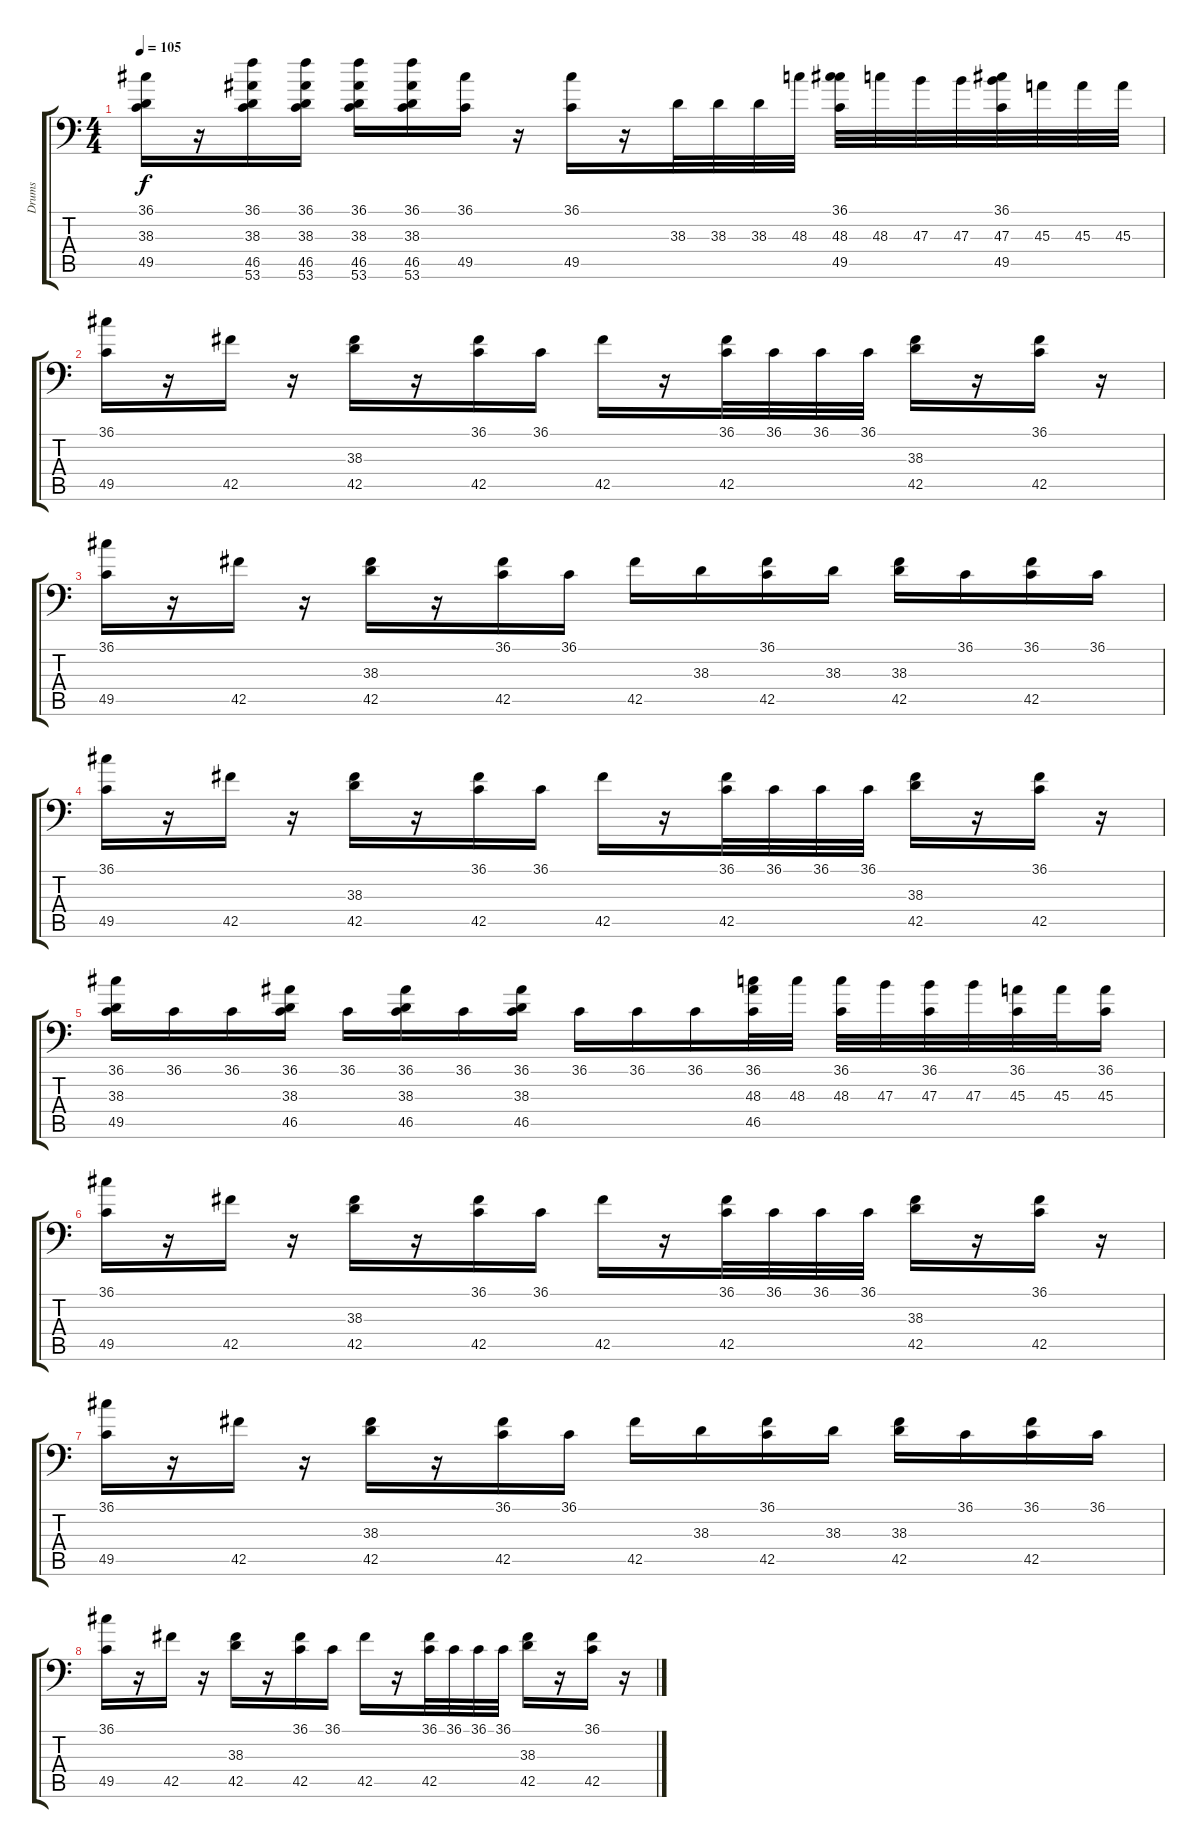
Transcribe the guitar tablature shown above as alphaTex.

\track ("Drums" "Drums") {instrument acousticgrandpiano}
\staff {score tabs}
\tuning (C-1 C-1 C-1 C-1 C-1 C-1) {hide}
\ts (4 4)
\tempo 105
\clef f4
\ks c
(36.1 38.3 49.5).16{dy f} r.16 (36.1 38.3 46.5 53.6).16 (36.1 38.3 46.5 53.6).16 (36.1 38.3 46.5 53.6).16 (36.1 38.3 46.5 53.6).16 (36.1 49.5).16 r.16 (36.1 49.5).16 r.16 38.3.32 38.3.32 38.3.32 48.3.32 (36.1 48.3 49.5).32 48.3.32 47.3.32 47.3.32 (36.1 47.3 49.5).32 45.3.32 45.3.32 45.3.32 |
(36.1 49.5).16 r.16 42.5.16 r.16 (38.3 42.5).16 r.16 (36.1 42.5).16 36.1.16 42.5.16 r.16 (36.1 42.5).32 36.1.32 36.1.32 36.1.32 (38.3 42.5).16 r.16 (36.1 42.5).16 r.16 |
(36.1 49.5).16 r.16 42.5.16 r.16 (38.3 42.5).16 r.16 (36.1 42.5).16 36.1.16 42.5.16 38.3.16 (36.1 42.5).16 38.3.16 (38.3 42.5).16 36.1.16 (36.1 42.5).16 36.1.16 |
(36.1 49.5).16 r.16 42.5.16 r.16 (38.3 42.5).16 r.16 (36.1 42.5).16 36.1.16 42.5.16 r.16 (36.1 42.5).32 36.1.32 36.1.32 36.1.32 (38.3 42.5).16 r.16 (36.1 42.5).16 r.16 |
(36.1 38.3 49.5).16 36.1.16 36.1.16 (36.1 38.3 46.5).16 36.1.16 (36.1 38.3 46.5).16 36.1.16 (36.1 38.3 46.5).16 36.1.16 36.1.16 36.1.16 (36.1 48.3 46.5).32 48.3.32 (36.1 48.3).32 47.3.32 (36.1 47.3).32 47.3.32 (36.1 45.3).32 45.3.32 (36.1 45.3).16 |
(36.1 49.5).16 r.16 42.5.16 r.16 (38.3 42.5).16 r.16 (36.1 42.5).16 36.1.16 42.5.16 r.16 (36.1 42.5).32 36.1.32 36.1.32 36.1.32 (38.3 42.5).16 r.16 (36.1 42.5).16 r.16 |
(36.1 49.5).16 r.16 42.5.16 r.16 (38.3 42.5).16 r.16 (36.1 42.5).16 36.1.16 42.5.16 38.3.16 (36.1 42.5).16 38.3.16 (38.3 42.5).16 36.1.16 (36.1 42.5).16 36.1.16 |
(36.1 49.5).16 r.16 42.5.16 r.16 (38.3 42.5).16 r.16 (36.1 42.5).16 36.1.16 42.5.16 r.16 (36.1 42.5).32 36.1.32 36.1.32 36.1.32 (38.3 42.5).16 r.16 (36.1 42.5).16 r.16
